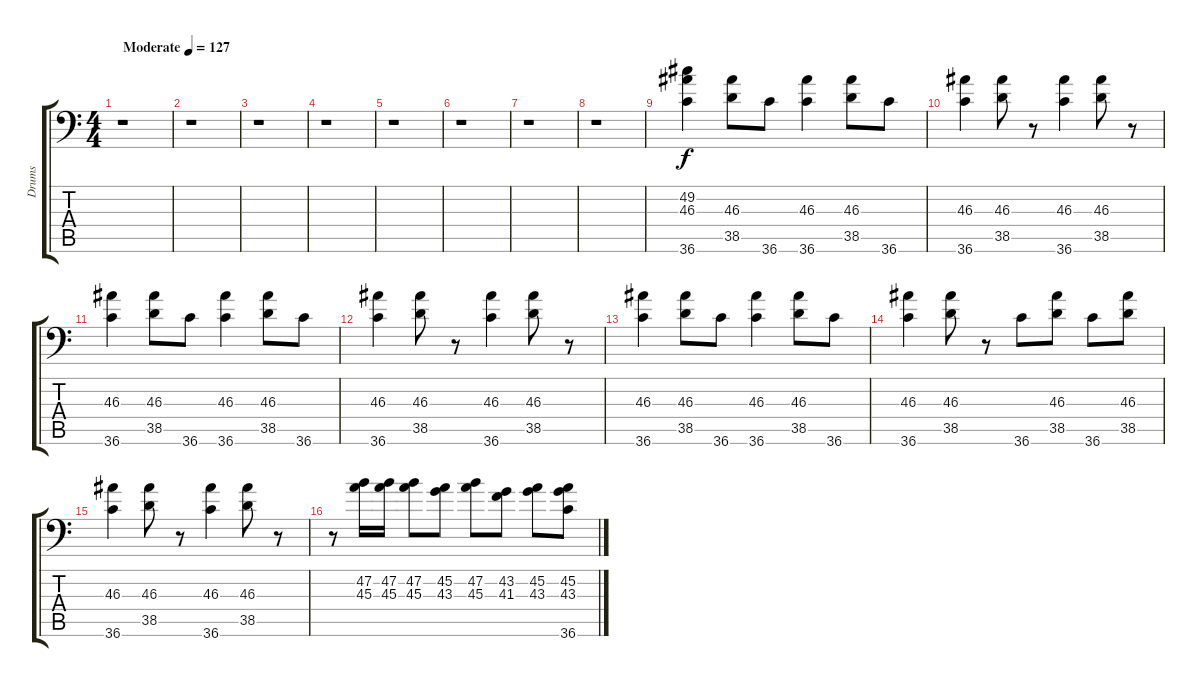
\track ("Drums" "Drums") {instrument acousticgrandpiano}
\staff {score tabs}
\tuning (C-1 C-1 C-1 C-1 C-1 C-1) {hide}
\ts (4 4)
\tempo (127 "Moderate")
\clef f4
\ks c
r.1{dy f instrument acousticgrandpiano} |
r.1 |
r.1 |
r.1 |
r.1 |
r.1 |
r.1 |
r.1 |
(49.2 46.3 36.6).4 (46.3 38.5).8 36.6.8 (46.3 36.6).4 (46.3 38.5).8 36.6.8 |
(46.3 36.6).4 (46.3 38.5).8 r.8 (46.3 36.6).4 (46.3 38.5).8 r.8 |
(46.3 36.6).4 (46.3 38.5).8 36.6.8 (46.3 36.6).4 (46.3 38.5).8 36.6.8 |
(46.3 36.6).4 (46.3 38.5).8 r.8 (46.3 36.6).4 (46.3 38.5).8 r.8 |
(46.3 36.6).4 (46.3 38.5).8 36.6.8 (46.3 36.6).4 (46.3 38.5).8 36.6.8 |
(46.3 36.6).4 (46.3 38.5).8 r.8 36.6.8 (46.3 38.5).8 36.6.8 (46.3 38.5).8 |
(46.3 36.6).4 (46.3 38.5).8 r.8 (46.3 36.6).4 (46.3 38.5).8 r.8 |
r.8 (47.2 45.3).16 (47.2 45.3).16 (47.2 45.3).8 (45.2 43.3).8 (47.2 45.3).8 (43.2 41.3).8 (45.2 43.3).8 (45.2 43.3 36.6).8
